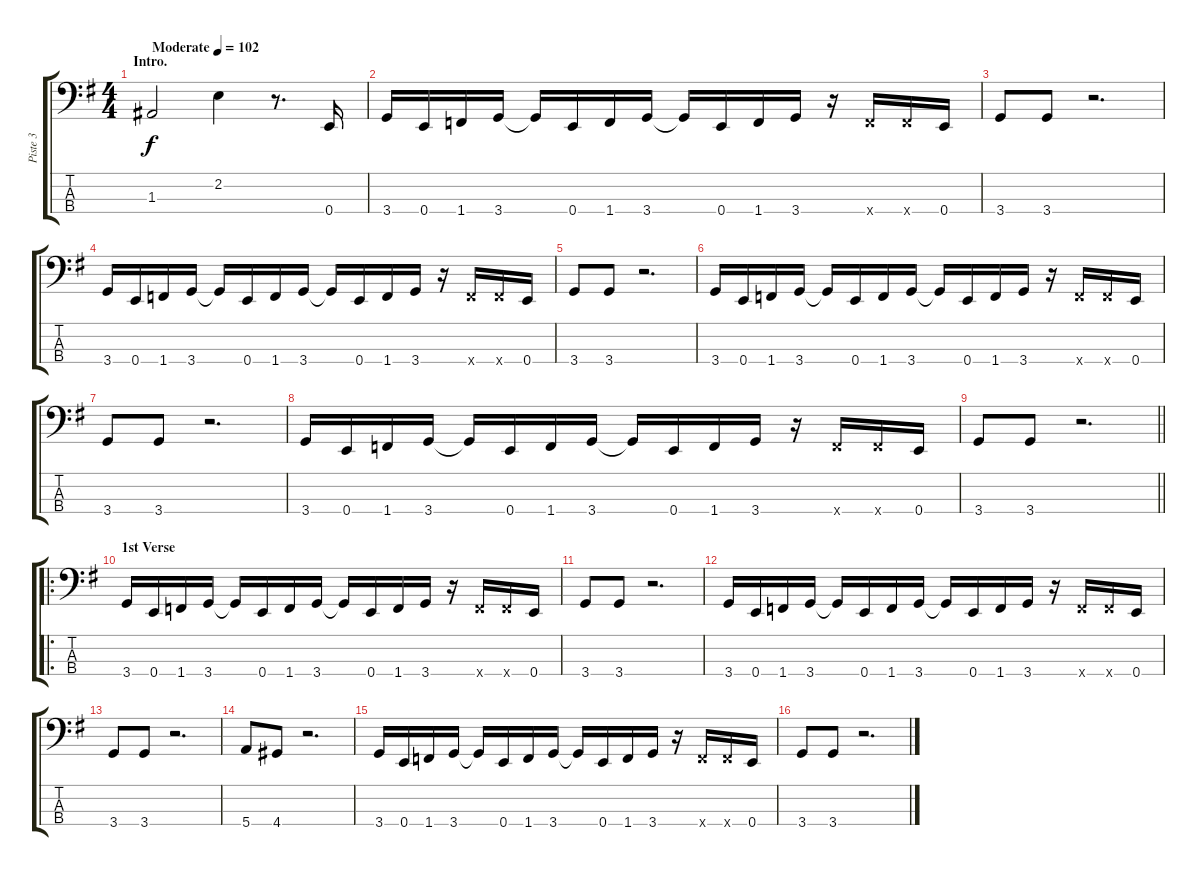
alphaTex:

\track ("Piste 3" "Piste 3") {instrument electricbassfinger}
\staff {score tabs}
\tuning (G2 D2 A1 E1) {hide}
\ts (4 4)
\section ("" "Intro.")
\tempo (102 "Moderate")
\clef f4
\ks g
1.3.2{dy f instrument electricbassfinger} 2.2.4 r.8{d} 0.4.16 |
3.4.16 0.4.16 1.4.16 3.4.16 3.4{t}.16 0.4.16 1.4.16 3.4.16 3.4{t}.16 0.4.16 1.4.16 3.4.16 r.16 1.4{x}.16 1.4{x}.16 0.4.16 |
3.4.8 3.4.8 r.2{d} |
3.4.16 0.4.16 1.4.16 3.4.16 3.4{t}.16 0.4.16 1.4.16 3.4.16 3.4{t}.16 0.4.16 1.4.16 3.4.16 r.16 1.4{x}.16 1.4{x}.16 0.4.16 |
3.4.8 3.4.8 r.2{d} |
3.4.16 0.4.16 1.4.16 3.4.16 3.4{t}.16 0.4.16 1.4.16 3.4.16 3.4{t}.16 0.4.16 1.4.16 3.4.16 r.16 1.4{x}.16 1.4{x}.16 0.4.16 |
3.4.8 3.4.8 r.2{d} |
3.4.16 0.4.16 1.4.16 3.4.16 3.4{t}.16 0.4.16 1.4.16 3.4.16 3.4{t}.16 0.4.16 1.4.16 3.4.16 r.16 1.4{x}.16 1.4{x}.16 0.4.16 |
\barLineRight lightlight
3.4.8 3.4.8 r.2{d} |
\ro
\section ("" "1st Verse")
3.4.16 0.4.16 1.4.16 3.4.16 3.4{t}.16 0.4.16 1.4.16 3.4.16 3.4{t}.16 0.4.16 1.4.16 3.4.16 r.16 1.4{x}.16 1.4{x}.16 0.4.16 |
3.4.8 3.4.8 r.2{d} |
3.4.16 0.4.16 1.4.16 3.4.16 3.4{t}.16 0.4.16 1.4.16 3.4.16 3.4{t}.16 0.4.16 1.4.16 3.4.16 r.16 1.4{x}.16 1.4{x}.16 0.4.16 |
3.4.8 3.4.8 r.2{d} |
5.4.8 4.4.8 r.2{d} |
3.4.16 0.4.16 1.4.16 3.4.16 3.4{t}.16 0.4.16 1.4.16 3.4.16 3.4{t}.16 0.4.16 1.4.16 3.4.16 r.16 1.4{x}.16 1.4{x}.16 0.4.16 |
3.4.8 3.4.8 r.2{d}
